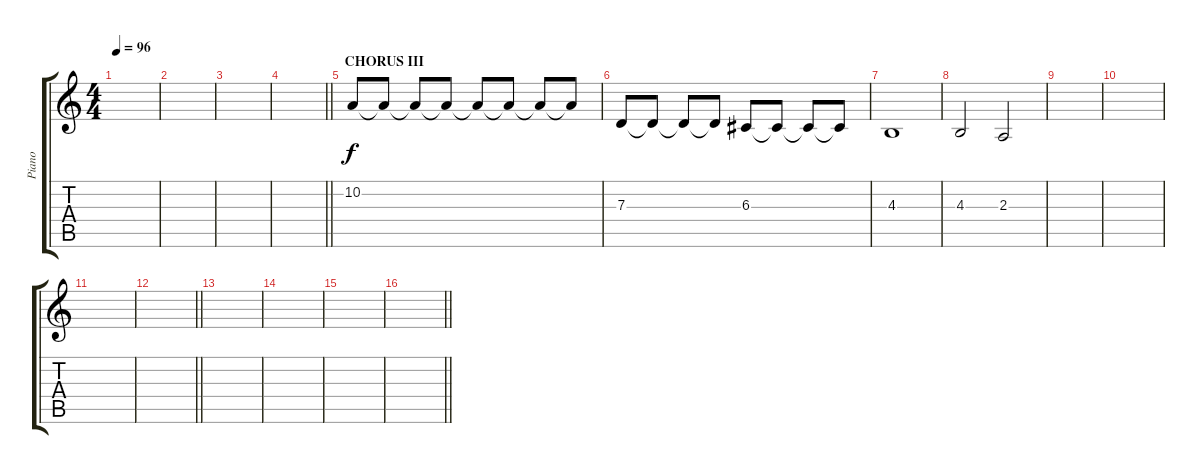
\track ("Piano" "Piano") {instrument drawbarorgan}
\staff {score tabs}
\tuning (E4 B3 G3 D3 A2 E2) {hide}
\ts (4 4)
\tempo 96
\clef g2
\ks c
|
|
|
\barLineRight lightlight
|
\section ("" "CHORUS III")
10.2.8 10.2{t}.8 10.2{t}.8 10.2{t}.8 10.2{t}.8 10.2{t}.8 10.2{t}.8 10.2{t}.8 |
7.3.8 7.3{t}.8 7.3{t}.8 7.3{t}.8 6.3.8 6.3{t}.8 6.3{t}.8 6.3{t}.8 |
4.3.1 |
4.3.2 2.3.2 |
|
|
|
\barLineRight lightlight
|
|
|
|
\barLineRight lightlight
